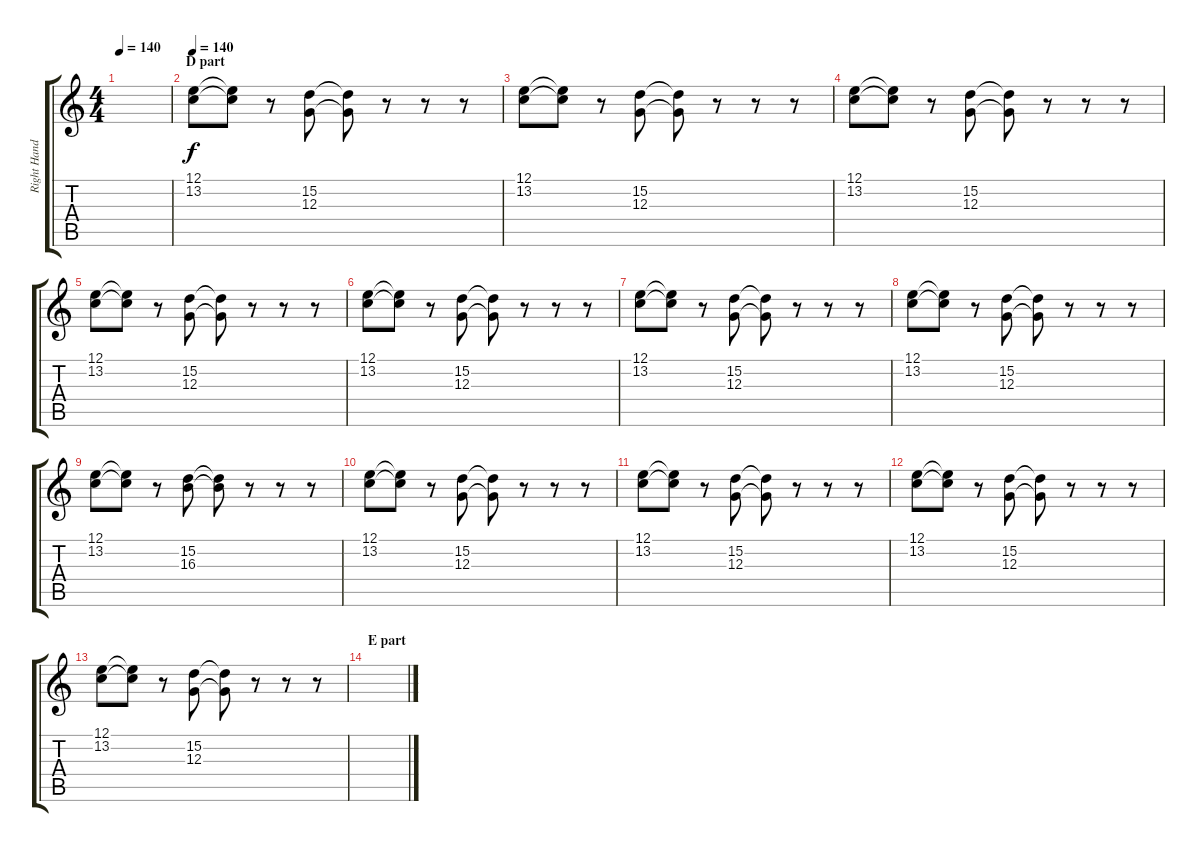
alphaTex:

\track ("Right Hand" "Right Hand") {instrument acousticgrandpiano}
\staff {score tabs}
\tuning (E4 B3 G3 D3 A2 E2) {hide}
\ts (4 4)
\tempo 140
\clef g2
\ks c
|
\section ("" "D part")
\tempo 140
(12.1 13.2).8{volume 16 instrument synthstrings1} (12.1{t} 13.2{t}).8 r.8 (15.2 12.3).8 (15.2{t} 12.3{t}).8 r.8 r.8 r.8 |
(12.1 13.2).8{volume 16 instrument synthstrings1} (12.1{t} 13.2{t}).8 r.8 (15.2 12.3).8 (15.2{t} 12.3{t}).8 r.8 r.8 r.8 |
(12.1 13.2).8{volume 16 instrument synthstrings1} (12.1{t} 13.2{t}).8 r.8 (15.2 12.3).8 (15.2{t} 12.3{t}).8 r.8 r.8 r.8 |
(12.1 13.2).8{volume 16 instrument synthstrings1} (12.1{t} 13.2{t}).8 r.8 (15.2 12.3).8 (15.2{t} 12.3{t}).8 r.8 r.8 r.8 |
(12.1 13.2).8{volume 16 instrument synthstrings1} (12.1{t} 13.2{t}).8 r.8 (15.2 12.3).8 (15.2{t} 12.3{t}).8 r.8 r.8 r.8 |
(12.1 13.2).8{volume 16 instrument synthstrings1} (12.1{t} 13.2{t}).8 r.8 (15.2 12.3).8 (15.2{t} 12.3{t}).8 r.8 r.8 r.8 |
(12.1 13.2).8{volume 16 instrument synthstrings1} (12.1{t} 13.2{t}).8 r.8 (15.2 12.3).8 (15.2{t} 12.3{t}).8 r.8 r.8 r.8 |
(12.1 13.2).8{volume 16 instrument synthstrings1} (12.1{t} 13.2{t}).8 r.8 (15.2 16.3).8 (15.2{t} 16.3{t}).8 r.8 r.8 r.8 |
(12.1 13.2).8{volume 16 instrument synthstrings1} (12.1{t} 13.2{t}).8 r.8 (15.2 12.3).8 (15.2{t} 12.3{t}).8 r.8 r.8 r.8 |
(12.1 13.2).8{volume 16 instrument synthstrings1} (12.1{t} 13.2{t}).8 r.8 (15.2 12.3).8 (15.2{t} 12.3{t}).8 r.8 r.8 r.8 |
(12.1 13.2).8{volume 16 instrument synthstrings1} (12.1{t} 13.2{t}).8 r.8 (15.2 12.3).8 (15.2{t} 12.3{t}).8 r.8 r.8 r.8 |
(12.1 13.2).8{volume 16 instrument synthstrings1} (12.1{t} 13.2{t}).8 r.8 (15.2 12.3).8 (15.2{t} 12.3{t}).8 r.8 r.8 r.8 |
\section ("" "E part")
